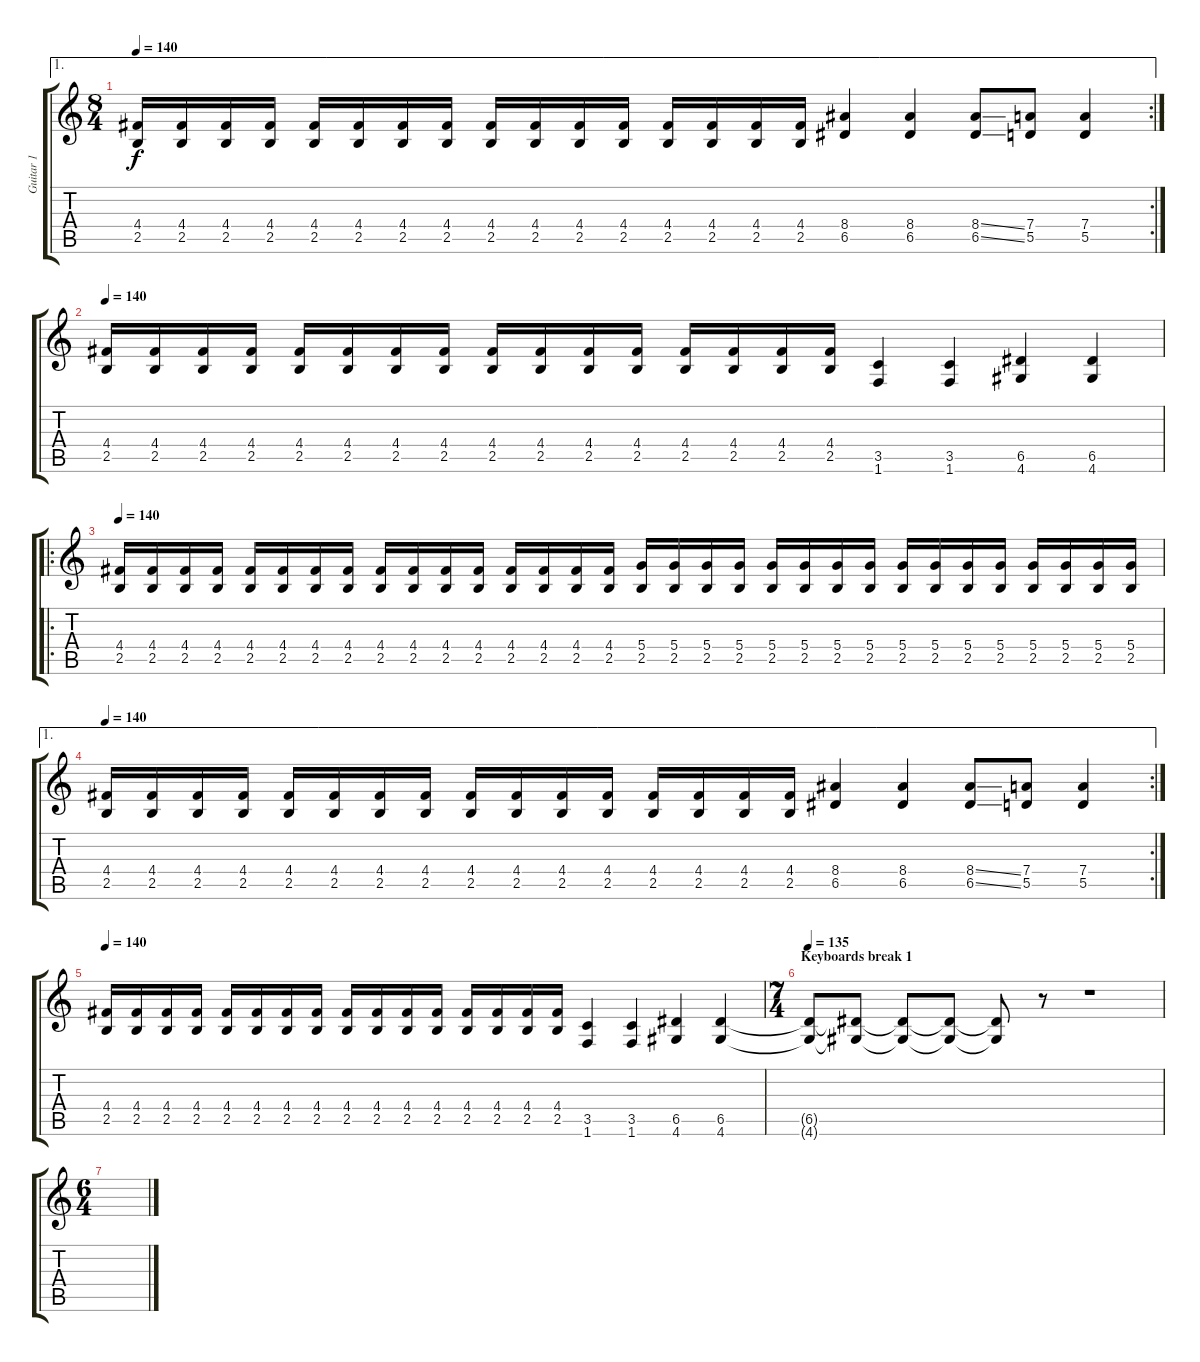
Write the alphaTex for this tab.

\track ("Guitar 1" "Guitar 1") {instrument distortionguitar}
\staff {score tabs}
\tuning (E4 B3 G3 D3 A2 E2) {hide}
\ae 1
\rc 2
\ts (8 4)
\tempo 140
\clef g2
\ks c
(4.4 2.5).16{dy f} (4.4 2.5).16 (4.4 2.5).16 (4.4 2.5).16 (4.4 2.5).16 (4.4 2.5).16 (4.4 2.5).16 (4.4 2.5).16 (4.4 2.5).16 (4.4 2.5).16 (4.4 2.5).16 (4.4 2.5).16 (4.4 2.5).16 (4.4 2.5).16 (4.4 2.5).16 (4.4 2.5).16 (8.4 6.5).4 (8.4 6.5).4 (8.4{ss} 6.5{ss}).8 (7.4 5.5).8 (7.4 5.5).4 |
\tempo 140
(4.4 2.5).16 (4.4 2.5).16 (4.4 2.5).16 (4.4 2.5).16 (4.4 2.5).16 (4.4 2.5).16 (4.4 2.5).16 (4.4 2.5).16 (4.4 2.5).16 (4.4 2.5).16 (4.4 2.5).16 (4.4 2.5).16 (4.4 2.5).16 (4.4 2.5).16 (4.4 2.5).16 (4.4 2.5).16 (3.5 1.6).4 (3.5 1.6).4 (6.5 4.6).4 (6.5 4.6).4 |
\ro
\tempo 140
(4.4 2.5).16 (4.4 2.5).16 (4.4 2.5).16 (4.4 2.5).16 (4.4 2.5).16 (4.4 2.5).16 (4.4 2.5).16 (4.4 2.5).16 (4.4 2.5).16 (4.4 2.5).16 (4.4 2.5).16 (4.4 2.5).16 (4.4 2.5).16 (4.4 2.5).16 (4.4 2.5).16 (4.4 2.5).16 (5.4 2.5).16 (5.4 2.5).16 (5.4 2.5).16 (5.4 2.5).16 (5.4 2.5).16 (5.4 2.5).16 (5.4 2.5).16 (5.4 2.5).16 (5.4 2.5).16 (5.4 2.5).16 (5.4 2.5).16 (5.4 2.5).16 (5.4 2.5).16 (5.4 2.5).16 (5.4 2.5).16 (5.4 2.5).16 |
\ae 1
\rc 2
\tempo 140
(4.4 2.5).16 (4.4 2.5).16 (4.4 2.5).16 (4.4 2.5).16 (4.4 2.5).16 (4.4 2.5).16 (4.4 2.5).16 (4.4 2.5).16 (4.4 2.5).16 (4.4 2.5).16 (4.4 2.5).16 (4.4 2.5).16 (4.4 2.5).16 (4.4 2.5).16 (4.4 2.5).16 (4.4 2.5).16 (8.4 6.5).4 (8.4 6.5).4 (8.4{ss} 6.5{ss}).8 (7.4 5.5).8 (7.4 5.5).4 |
\tempo 140
(4.4 2.5).16 (4.4 2.5).16 (4.4 2.5).16 (4.4 2.5).16 (4.4 2.5).16 (4.4 2.5).16 (4.4 2.5).16 (4.4 2.5).16 (4.4 2.5).16 (4.4 2.5).16 (4.4 2.5).16 (4.4 2.5).16 (4.4 2.5).16 (4.4 2.5).16 (4.4 2.5).16 (4.4 2.5).16 (3.5 1.6).4 (3.5 1.6).4 (6.5 4.6).4 (6.5 4.6).4 |
\ts (7 4)
\section ("" "Keyboards break 1")
\tempo 135
(6.5{t} 4.6{t}).8{volume 15} (6.5{t} 4.6{t}).8{volume 15} (6.5{t} 4.6{t}).8{volume 14} (6.5{t} 4.6{t}).8{volume 13} (6.5{t} 4.6{t}).8{volume 12} r.8 r.1 |
\ts (6 4)
